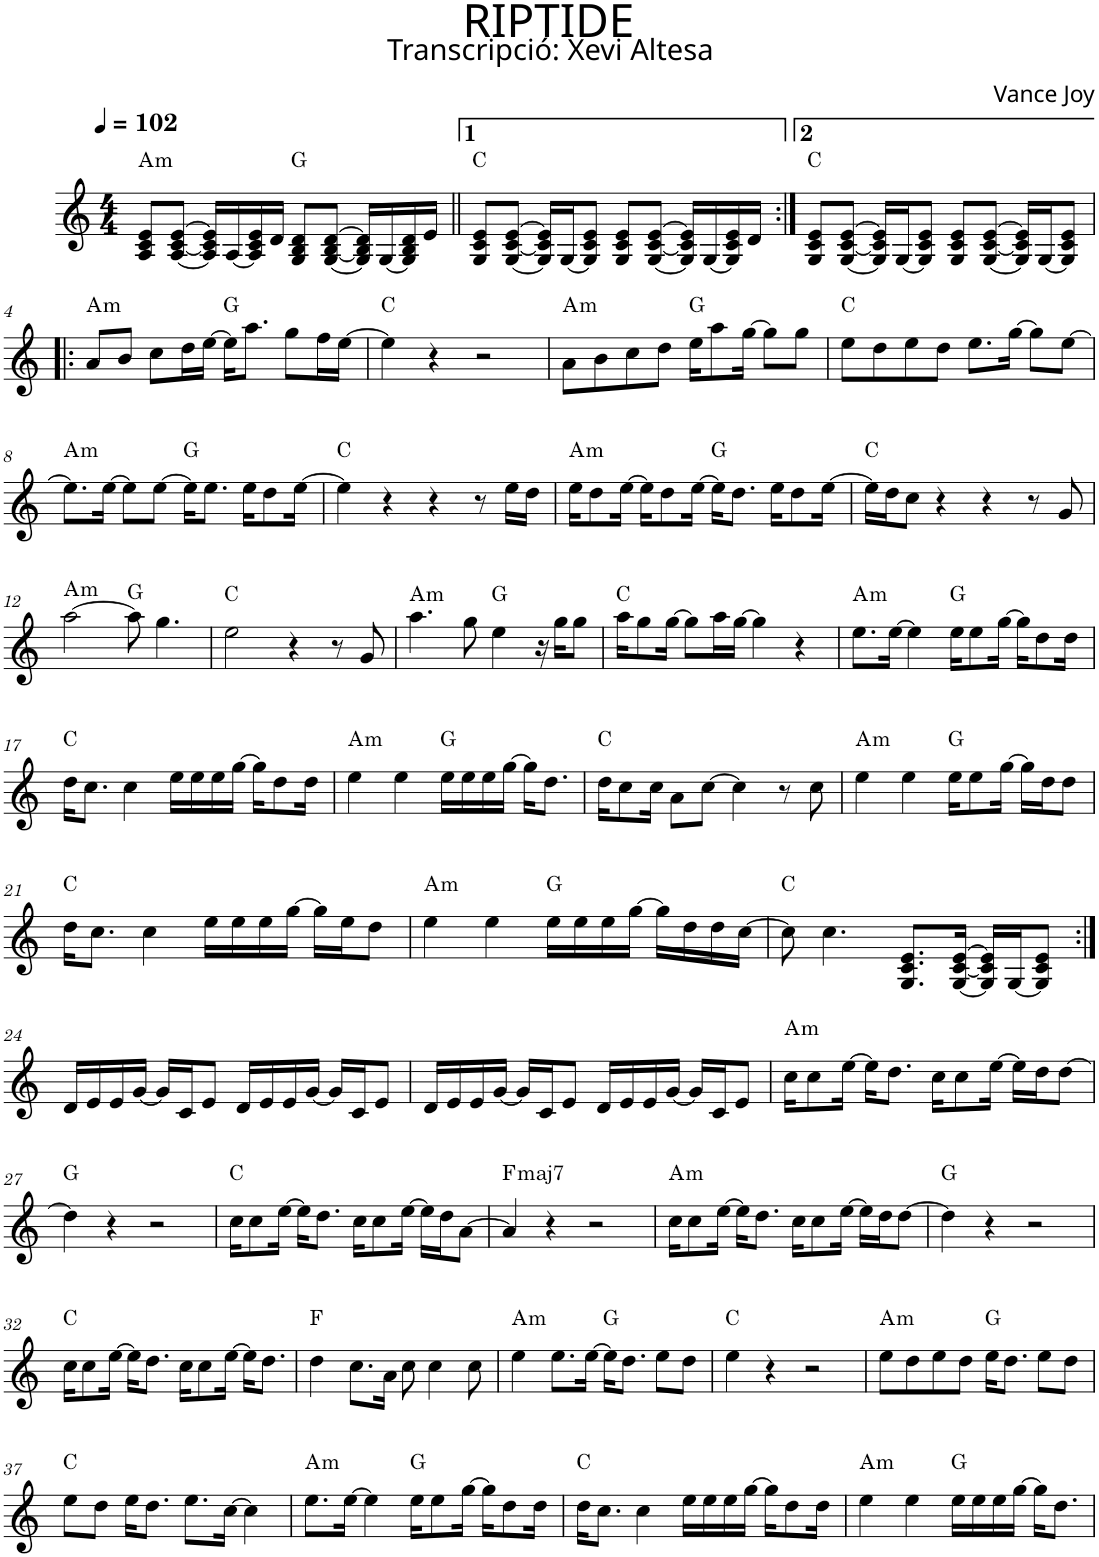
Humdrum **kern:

**kern	**harte
*part1	*part1
*staff1	*
*I"P1	*
*clefG2	*
*k[]	*
*M4/4	*
*MM102	*
=1	=1
!	!LO:H:kt=m
8A/ 8c/ 8e/L	A:min
[<8A/ [<8c/ [>8e/J	.
16A/] 16c/] 16e/]LL	.
[<16A/	.
16A/] 16c/ 16e/	.
16d/JJ	.
8G/ 8B/ 8d/L	G:maj
[<8G/ [<8B/ [>8d/J	.
16G/] 16B/] 16d/]LL	.
[<16G/	.
16G/] 16B/ 16d/	.
16e/JJ	.
=2||	=2||
8G/ 8c/ 8e/L	C:maj
[<8G/ [<8c/ [>8e/J	.
16G/] 16c/] 16e/]LL	.
[<16G/J	.
8G/] 8c/ 8e/J	.
8G/ 8c/ 8e/L	.
[<8G/ [<8c/ [>8e/J	.
16G/] 16c/] 16e/]LL	.
[<16G/	.
16G/] 16c/ 16e/	.
16d/JJ	.
=3:|!	=3:|!
8G/ 8c/ 8e/L	C:maj
[<8G/ [<8c/ [>8e/J	.
16G/] 16c/] 16e/]LL	.
[<16G/J	.
8G/] 8c/ 8e/J	.
8G/ 8c/ 8e/L	.
[<8G/ [<8c/ [>8e/J	.
16G/] 16c/] 16e/]LL	.
[<16G/J	.
8G/] 8c/ 8e/J	.
!!LO:LB:g=z
=4!|:	=4!|:
!	!LO:H:kt=m
8a/L	A:min
8b/J	.
8cc\L	.
16dd\L	.
[>16ee\JJ	.
16ee\KL]	G:maj
8.aa\J	.
8gg\L	.
16ff\L	.
[>16ee\JJ	.
=5	=5
4ee\]	C:maj
4r	.
2r	.
=6	=6
!	!LO:H:kt=m
8a\L	A:min
8b\	.
8cc\	.
8dd\J	.
16ee\KL	G:maj
8aa\	.
[>16gg\Jk	.
8gg\L]	.
8gg\J	.
=7	=7
8ee\L	C:maj
8dd\	.
8ee\	.
8dd\J	.
8.ee\L	.
[>16gg\Jk	.
8gg\L]	.
[>8ee\J	.
!!LO:LB:g=z
=8	=8
!	!LO:H:kt=m
8.ee\L]	A:min
[>16ee\Jk	.
8ee\L]	.
[>8ee\J	.
16ee\KL]	G:maj
8.ee\J	.
16ee\KL	.
8dd\	.
[>16ee\Jk	.
=9	=9
4ee\]	C:maj
4r	.
4r	.
8r	.
16ee\LL	.
16dd\JJ	.
=10	=10
!	!LO:H:kt=m
16ee\KL	A:min
8dd\	.
[>16ee\Jk	.
16ee\KL]	.
8dd\	.
[>16ee\Jk	.
16ee\KL]	G:maj
8.dd\J	.
16ee\KL	.
8dd\	.
[>16ee\Jk	.
=11	=11
16ee\LL]	C:maj
16dd\J	.
8cc\J	.
4r	.
4r	.
8r	.
8g/	.
!!LO:LB:g=z
=12	=12
!	!LO:H:kt=m
[>2aa\	A:min
8aa\]	G:maj
4.gg\	.
=13	=13
2ee\	C:maj
4r	.
8r	.
8g/	.
=14	=14
!	!LO:H:kt=m
4.aa\	A:min
8gg\	.
4ee\	G:maj
16r	.
16gg\KL	.
8gg\J	.
=15	=15
16aa\KL	C:maj
8gg\	.
[>16gg\Jk	.
8gg\L]	.
16aa\L	.
[>16gg\JJ	.
4gg\]	.
4r	.
=16	=16
!	!LO:H:kt=m
8.ee\L	A:min
[>16ee\Jk	.
4ee\]	.
16ee\KL	G:maj
8ee\	.
[>16gg\Jk	.
16gg\KL]	.
8dd\	.
16dd\Jk	.
!!LO:LB:g=z
=17	=17
16dd\KL	C:maj
8.cc\J	.
4cc\	.
16ee\LL	.
16ee\	.
16ee\	.
[>16gg\JJ	.
16gg\KL]	.
8dd\	.
16dd\Jk	.
=18	=18
!	!LO:H:kt=m
4ee\	A:min
4ee\	.
16ee\LL	G:maj
16ee\	.
16ee\	.
[>16gg\JJ	.
16gg\KL]	.
8.dd\J	.
=19	=19
16dd\KL	C:maj
8cc\	.
16cc\Jk	.
8a\L	.
[>8cc\J	.
4cc\]	.
8r	.
8cc\	.
=20	=20
!	!LO:H:kt=m
4ee\	A:min
4ee\	.
16ee\KL	G:maj
8ee\	.
[>16gg\Jk	.
16gg\LL]	.
16dd\J	.
8dd\J	.
!!LO:LB:g=z
=21	=21
16dd\KL	C:maj
8.cc\J	.
4cc\	.
16ee\LL	.
16ee\	.
16ee\	.
[>16gg\JJ	.
16gg\LL]	.
16ee\J	.
8dd\J	.
=22	=22
!	!LO:H:kt=m
4ee\	A:min
4ee\	.
16ee\LL	G:maj
16ee\	.
16ee\	.
[>16gg\JJ	.
16gg\LL]	.
16dd\	.
16dd\	.
[>16cc\JJ	.
=23	=23
8cc\]	C:maj
4.cc\	.
8.G/ 8.c/ 8.e/L	.
[<16G/ [<16c/ [>16e/Jk	.
16G/] 16c/] 16e/]LL	.
[<16G/J	.
8G/] 8c/ 8e/J	.
!!LO:LB:g=z
=24:|!	=24:|!
16d/LL	.
16e/	.
16e/	.
[<16g/JJ	.
16g/LL]	.
16c/J	.
8e/J	.
16d/LL	.
16e/	.
16e/	.
[<16g/JJ	.
16g/LL]	.
16c/J	.
8e/J	.
=25	=25
16d/LL	.
16e/	.
16e/	.
[<16g/JJ	.
16g/LL]	.
16c/J	.
8e/J	.
16d/LL	.
16e/	.
16e/	.
[<16g/JJ	.
16g/LL]	.
16c/J	.
8e/J	.
=26	=26
!	!LO:H:kt=m
16cc\KL	A:min
8cc\	.
[>16ee\Jk	.
16ee\KL]	.
8.dd\J	.
16cc\KL	.
8cc\	.
[>16ee\Jk	.
16ee\LL]	.
16dd\J	.
[>8dd\J	.
!!LO:LB:g=z
=27	=27
4dd\]	G:maj
4r	.
2r	.
=28	=28
16cc\KL	C:maj
8cc\	.
[>16ee\Jk	.
16ee\KL]	.
8.dd\J	.
16cc\KL	.
8cc\	.
[>16ee\Jk	.
16ee\LL]	.
16dd\J	.
[>8a\J	.
=29	=29
!	!LO:H:kt=maj7
4a/]	F:maj7
4r	.
2r	.
=30	=30
!	!LO:H:kt=m
16cc\KL	A:min
8cc\	.
[>16ee\Jk	.
16ee\KL]	.
8.dd\J	.
16cc\KL	.
8cc\	.
[>16ee\Jk	.
16ee\LL]	.
16dd\J	.
[>8dd\J	.
=31	=31
4dd\]	G:maj
4r	.
2r	.
!!LO:LB:g=z
=32	=32
16cc\KL	C:maj
8cc\	.
[>16ee\Jk	.
16ee\KL]	.
8.dd\J	.
16cc\KL	.
8cc\	.
[>16ee\Jk	.
16ee\KL]	.
8.dd\J	.
=33	=33
4dd\	F:maj
8.cc\L	.
16a\Jk	.
8cc\	.
4cc\	.
8cc\	.
=34	=34
!	!LO:H:kt=m
4ee\	A:min
8.ee\L	.
[>16ee\Jk	.
16ee\KL]	G:maj
8.dd\J	.
8ee\L	.
8dd\J	.
=35	=35
4ee\	C:maj
4r	.
2r	.
=36	=36
!	!LO:H:kt=m
8ee\L	A:min
8dd\	.
8ee\	.
8dd\J	.
16ee\KL	G:maj
8.dd\J	.
8ee\L	.
8dd\J	.
!!LO:LB:g=z
=37	=37
8ee\L	C:maj
8dd\J	.
16ee\KL	.
8.dd\J	.
8.ee\L	.
[>16cc\Jk	.
4cc\]	.
=38	=38
!	!LO:H:kt=m
8.ee\L	A:min
[>16ee\Jk	.
4ee\]	.
16ee\KL	G:maj
8ee\	.
[>16gg\Jk	.
16gg\KL]	.
8dd\	.
16dd\Jk	.
=39	=39
16dd\KL	C:maj
8.cc\J	.
4cc\	.
16ee\LL	.
16ee\	.
16ee\	.
[>16gg\JJ	.
16gg\KL]	.
8dd\	.
16dd\Jk	.
=40	=40
!	!LO:H:kt=m
4ee\	A:min
4ee\	.
16ee\LL	G:maj
16ee\	.
16ee\	.
[>16gg\JJ	.
16gg\KL]	.
8.dd\J	.
=	=
*-	*-
